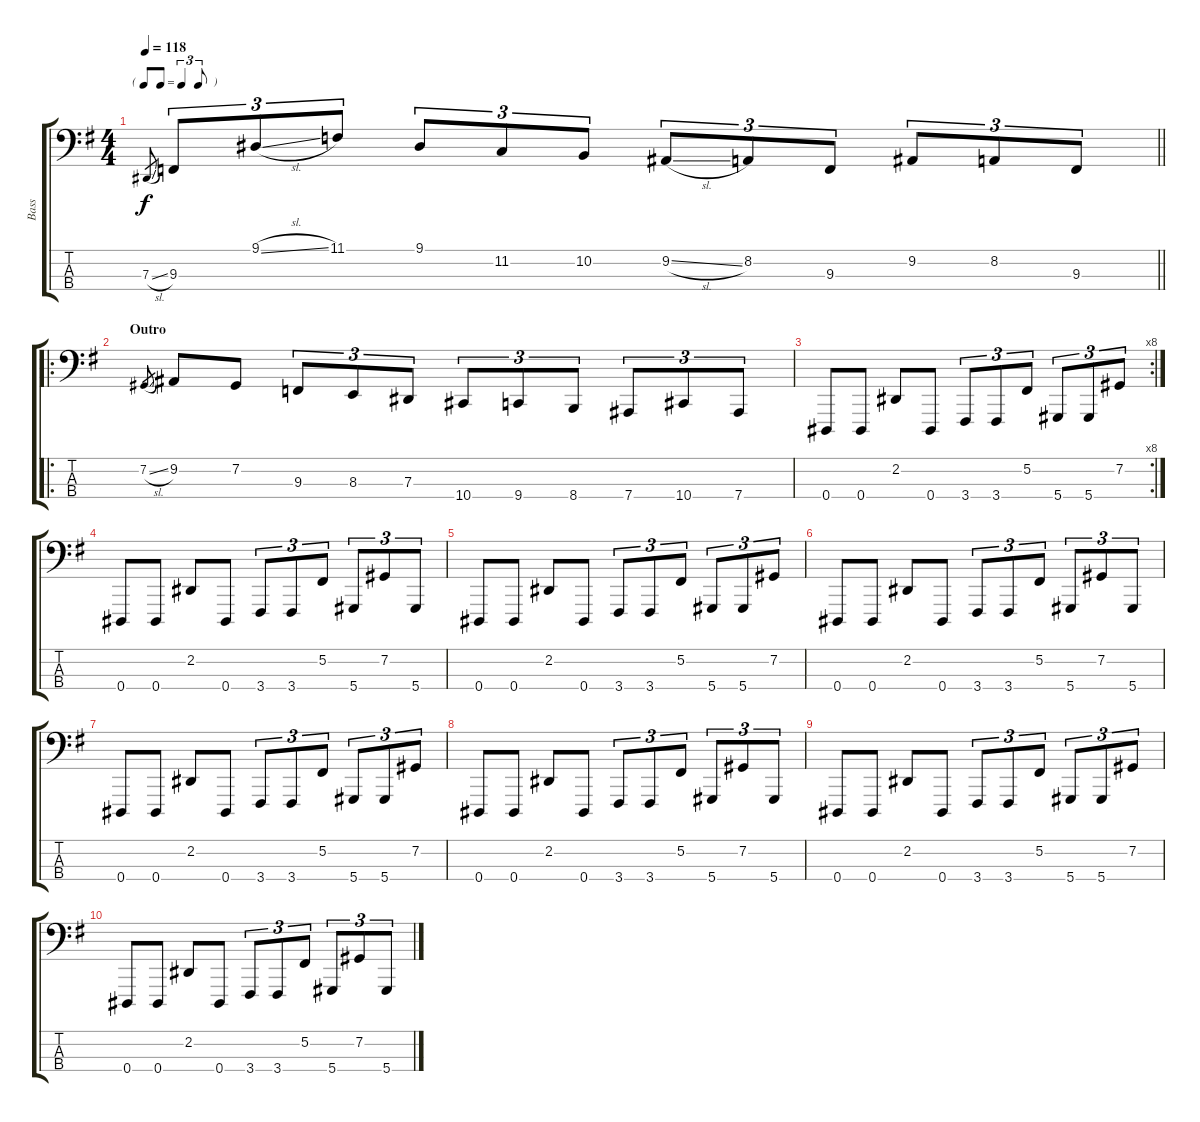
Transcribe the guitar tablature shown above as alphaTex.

\track ("Bass" "Bass") {instrument lead8bassandlead}
\staff {score tabs}
\tuning (Gb2 Db2 Ab1 Eb1) {hide}
\ts (4 4)
\tf triplet8th
\tempo 118
\clef f4
\barLineRight lightlight
\ks g
7.3{sl}.8{gr dy f} 9.3.8{tu (3 2)} 9.1{sl}.8{tu (3 2)} 11.1.8{tu (3 2)} 9.1.8{tu (3 2)} 11.2.8{tu (3 2)} 10.2.8{tu (3 2)} 9.2{sl}.8{tu (3 2)} 8.2.8{tu (3 2)} 9.3.8{tu (3 2)} 9.2.8{tu (3 2)} 8.2.8{tu (3 2)} 9.3.8{tu (3 2)} |
\ro
\section ("" "Outro")
7.2{sl}.8{gr} 9.2.8 7.2.8 9.3.8{tu (3 2)} 8.3.8{tu (3 2)} 7.3.8{tu (3 2)} 10.4.8{tu (3 2)} 9.4.8{tu (3 2)} 8.4.8{tu (3 2)} 7.4.8{tu (3 2)} 10.4.8{tu (3 2)} 7.4.8{tu (3 2)} |
\rc 8
0.4.8 0.4.8 2.2.8 0.4.8 3.4.8{tu (3 2)} 3.4.8{tu (3 2)} 5.2.8{tu (3 2)} 5.4.8{tu (3 2)} 5.4.8{tu (3 2)} 7.2.8{tu (3 2)} |
0.4.8 0.4.8 2.2.8 0.4.8 3.4.8{tu (3 2)} 3.4.8{tu (3 2)} 5.2.8{tu (3 2)} 5.4.8{tu (3 2)} 7.2.8{tu (3 2)} 5.4.8{tu (3 2)} |
0.4.8 0.4.8 2.2.8 0.4.8 3.4.8{tu (3 2)} 3.4.8{tu (3 2)} 5.2.8{tu (3 2)} 5.4.8{tu (3 2)} 5.4.8{tu (3 2)} 7.2.8{tu (3 2)} |
0.4.8 0.4.8 2.2.8 0.4.8 3.4.8{tu (3 2)} 3.4.8{tu (3 2)} 5.2.8{tu (3 2)} 5.4.8{tu (3 2)} 7.2.8{tu (3 2)} 5.4.8{tu (3 2)} |
0.4.8 0.4.8 2.2.8 0.4.8 3.4.8{tu (3 2)} 3.4.8{tu (3 2)} 5.2.8{tu (3 2)} 5.4.8{tu (3 2)} 5.4.8{tu (3 2)} 7.2.8{tu (3 2)} |
0.4.8 0.4.8 2.2.8 0.4.8 3.4.8{tu (3 2)} 3.4.8{tu (3 2)} 5.2.8{tu (3 2)} 5.4.8{tu (3 2)} 7.2.8{tu (3 2)} 5.4.8{tu (3 2)} |
0.4.8 0.4.8 2.2.8 0.4.8 3.4.8{tu (3 2)} 3.4.8{tu (3 2)} 5.2.8{tu (3 2)} 5.4.8{tu (3 2)} 5.4.8{tu (3 2)} 7.2.8{tu (3 2)} |
0.4.8 0.4.8 2.2.8 0.4.8 3.4.8{tu (3 2)} 3.4.8{tu (3 2)} 5.2.8{tu (3 2)} 5.4.8{tu (3 2)} 7.2.8{tu (3 2)} 5.4.8{tu (3 2)}
